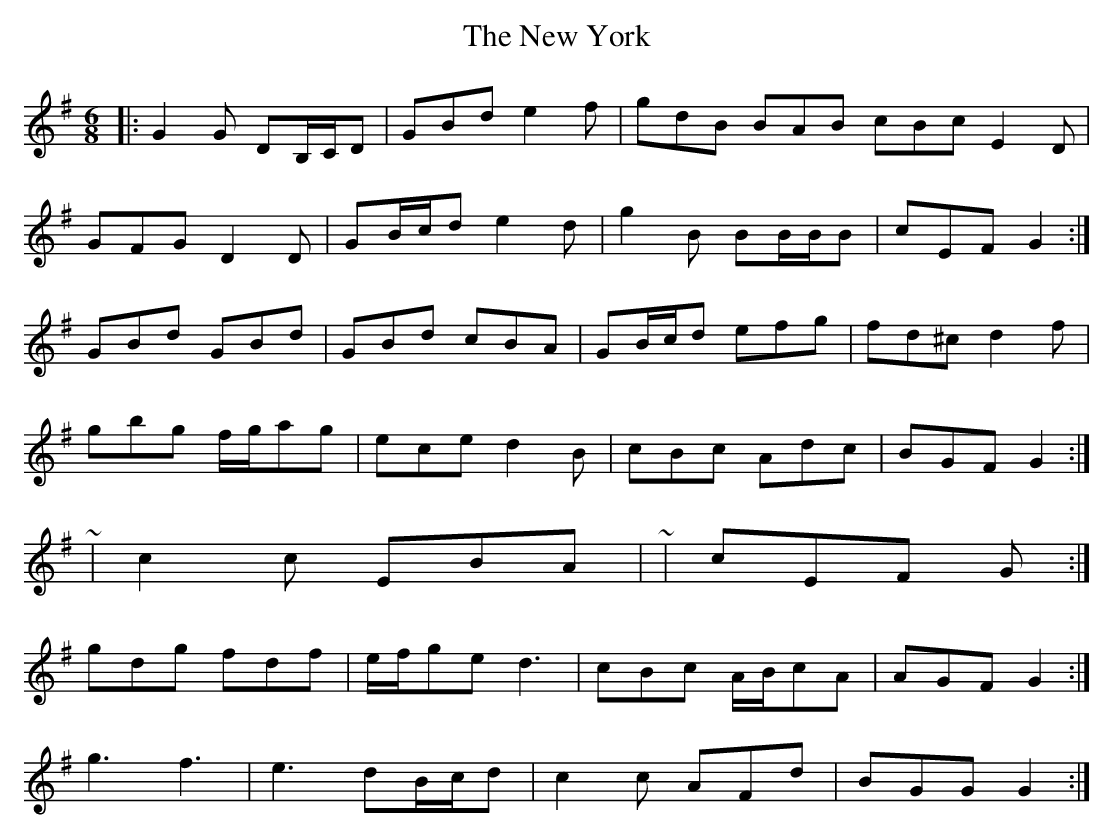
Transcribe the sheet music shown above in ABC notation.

X:1
T: The New York
M: 6/8
L: 1/8
K: Gmaj
|:G2 G DB,/C/D|GBd e2 f|gdB BAB cBc E2 D|
GFG D2 D|GB/c/d e2 d|g2 B BB/B/B|cEF G2:|
GBd GBd|GBd cBA|GB/c/d efg|fd^c d2 f|
gbg f/g/ag|ece d2 B|cBc Adc|BGF G2:|
~|c2 c EBA|~|cEF G:|
gdg fdf|e/f/ge d3|cBc A/B/cA|AGF G2:|
g3 f3|e3 dB/c/d|c2 c AFd|BGG G2:|
